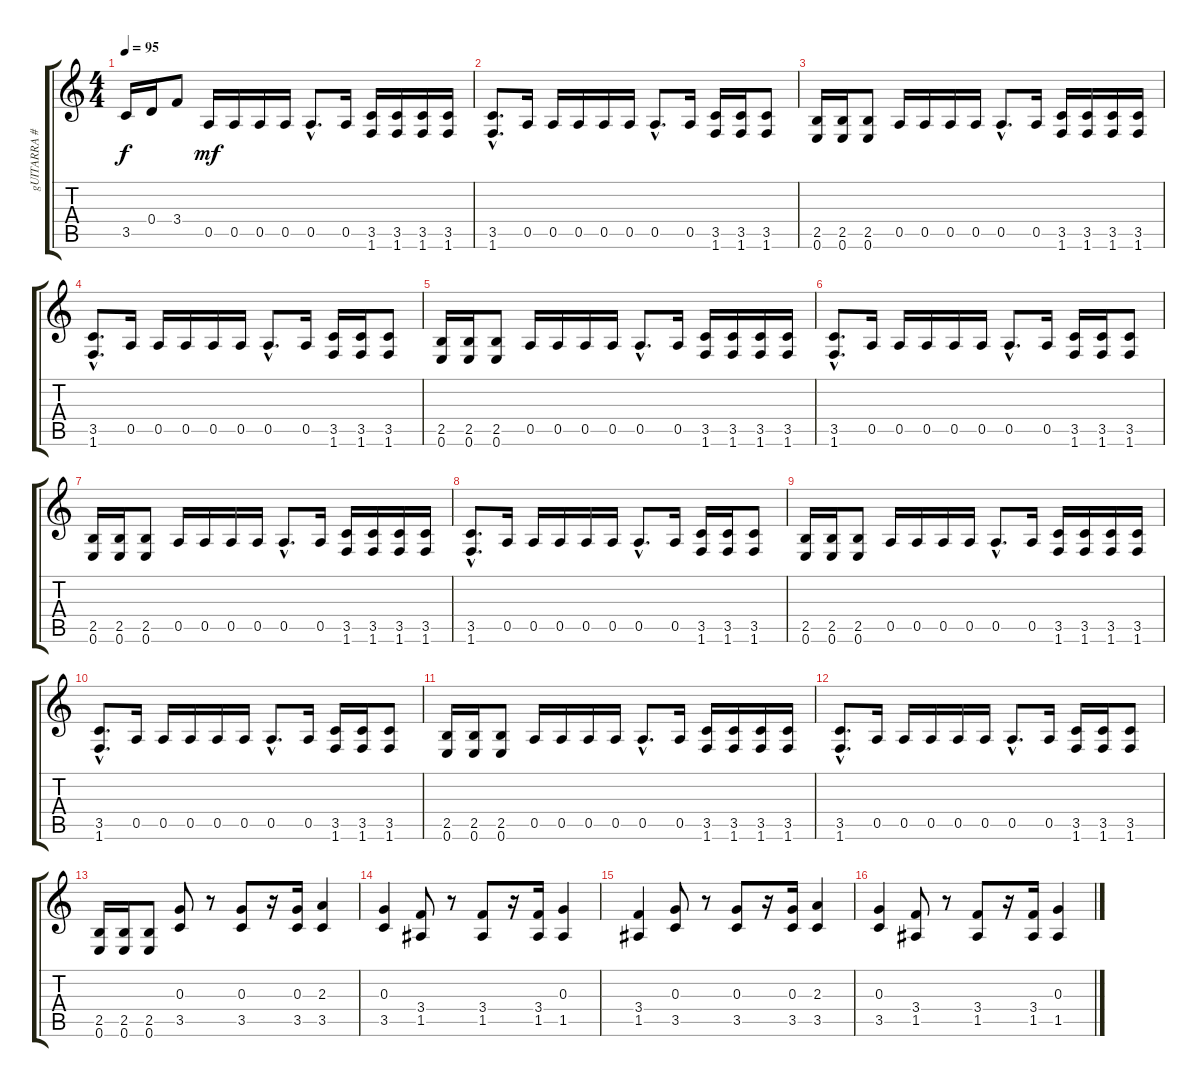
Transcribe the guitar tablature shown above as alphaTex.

\track ("gUITARRA #1" "gUITARRA #") {instrument overdrivenguitar}
\staff {score tabs}
\tuning (E4 B3 G3 D3 A2 E2) {hide}
\ts (4 4)
\tempo 95
\clef g2
\ks c
3.5.16{dy f} 0.4.16 3.4.8 0.5.16{dy mf} 0.5.16 0.5.16 0.5.16 0.5{hac}.8{d} 0.5.16 (3.5 1.6).16 (3.5 1.6).16 (3.5 1.6).16 (3.5 1.6).16 |
(3.5{hac} 1.6{hac}).8{d} 0.5.16 0.5.16 0.5.16 0.5.16 0.5.16 0.5{hac}.8{d} 0.5.16 (3.5 1.6).16 (3.5 1.6).16 (3.5 1.6).8 |
(2.5 0.6).16 (2.5 0.6).16 (2.5 0.6).8 0.5.16 0.5.16 0.5.16 0.5.16 0.5{hac}.8{d} 0.5.16 (3.5 1.6).16 (3.5 1.6).16 (3.5 1.6).16 (3.5 1.6).16 |
(3.5{hac} 1.6{hac}).8{d} 0.5.16 0.5.16 0.5.16 0.5.16 0.5.16 0.5{hac}.8{d} 0.5.16 (3.5 1.6).16 (3.5 1.6).16 (3.5 1.6).8 |
(2.5 0.6).16 (2.5 0.6).16 (2.5 0.6).8 0.5.16 0.5.16 0.5.16 0.5.16 0.5{hac}.8{d} 0.5.16 (3.5 1.6).16 (3.5 1.6).16 (3.5 1.6).16 (3.5 1.6).16 |
(3.5{hac} 1.6{hac}).8{d} 0.5.16 0.5.16 0.5.16 0.5.16 0.5.16 0.5{hac}.8{d} 0.5.16 (3.5 1.6).16 (3.5 1.6).16 (3.5 1.6).8 |
(2.5 0.6).16 (2.5 0.6).16 (2.5 0.6).8 0.5.16 0.5.16 0.5.16 0.5.16 0.5{hac}.8{d} 0.5.16 (3.5 1.6).16 (3.5 1.6).16 (3.5 1.6).16 (3.5 1.6).16 |
(3.5{hac} 1.6{hac}).8{d} 0.5.16 0.5.16 0.5.16 0.5.16 0.5.16 0.5{hac}.8{d} 0.5.16 (3.5 1.6).16 (3.5 1.6).16 (3.5 1.6).8 |
(2.5 0.6).16 (2.5 0.6).16 (2.5 0.6).8 0.5.16 0.5.16 0.5.16 0.5.16 0.5{hac}.8{d} 0.5.16 (3.5 1.6).16 (3.5 1.6).16 (3.5 1.6).16 (3.5 1.6).16 |
(3.5{hac} 1.6{hac}).8{d} 0.5.16 0.5.16 0.5.16 0.5.16 0.5.16 0.5{hac}.8{d} 0.5.16 (3.5 1.6).16 (3.5 1.6).16 (3.5 1.6).8 |
(2.5 0.6).16 (2.5 0.6).16 (2.5 0.6).8 0.5.16 0.5.16 0.5.16 0.5.16 0.5{hac}.8{d} 0.5.16 (3.5 1.6).16 (3.5 1.6).16 (3.5 1.6).16 (3.5 1.6).16 |
(3.5{hac} 1.6{hac}).8{d} 0.5.16 0.5.16 0.5.16 0.5.16 0.5.16 0.5{hac}.8{d} 0.5.16 (3.5 1.6).16 (3.5 1.6).16 (3.5 1.6).8 |
(2.5 0.6).16 (2.5 0.6).16 (2.5 0.6).8 (0.3 3.5).8 r.8 (0.3 3.5).8 r.16 (0.3 3.5).16 (2.3 3.5).4 |
(0.3 3.5).4 (3.4 1.5).8 r.8 (3.4 1.5).8 r.16 (3.4 1.5).16 (0.3 1.5).4 |
(3.4 1.5).4 (0.3 3.5).8 r.8 (0.3 3.5).8 r.16 (0.3 3.5).16 (2.3 3.5).4 |
(0.3 3.5).4 (3.4 1.5).8 r.8 (3.4 1.5).8 r.16 (3.4 1.5).16 (0.3 1.5).4
